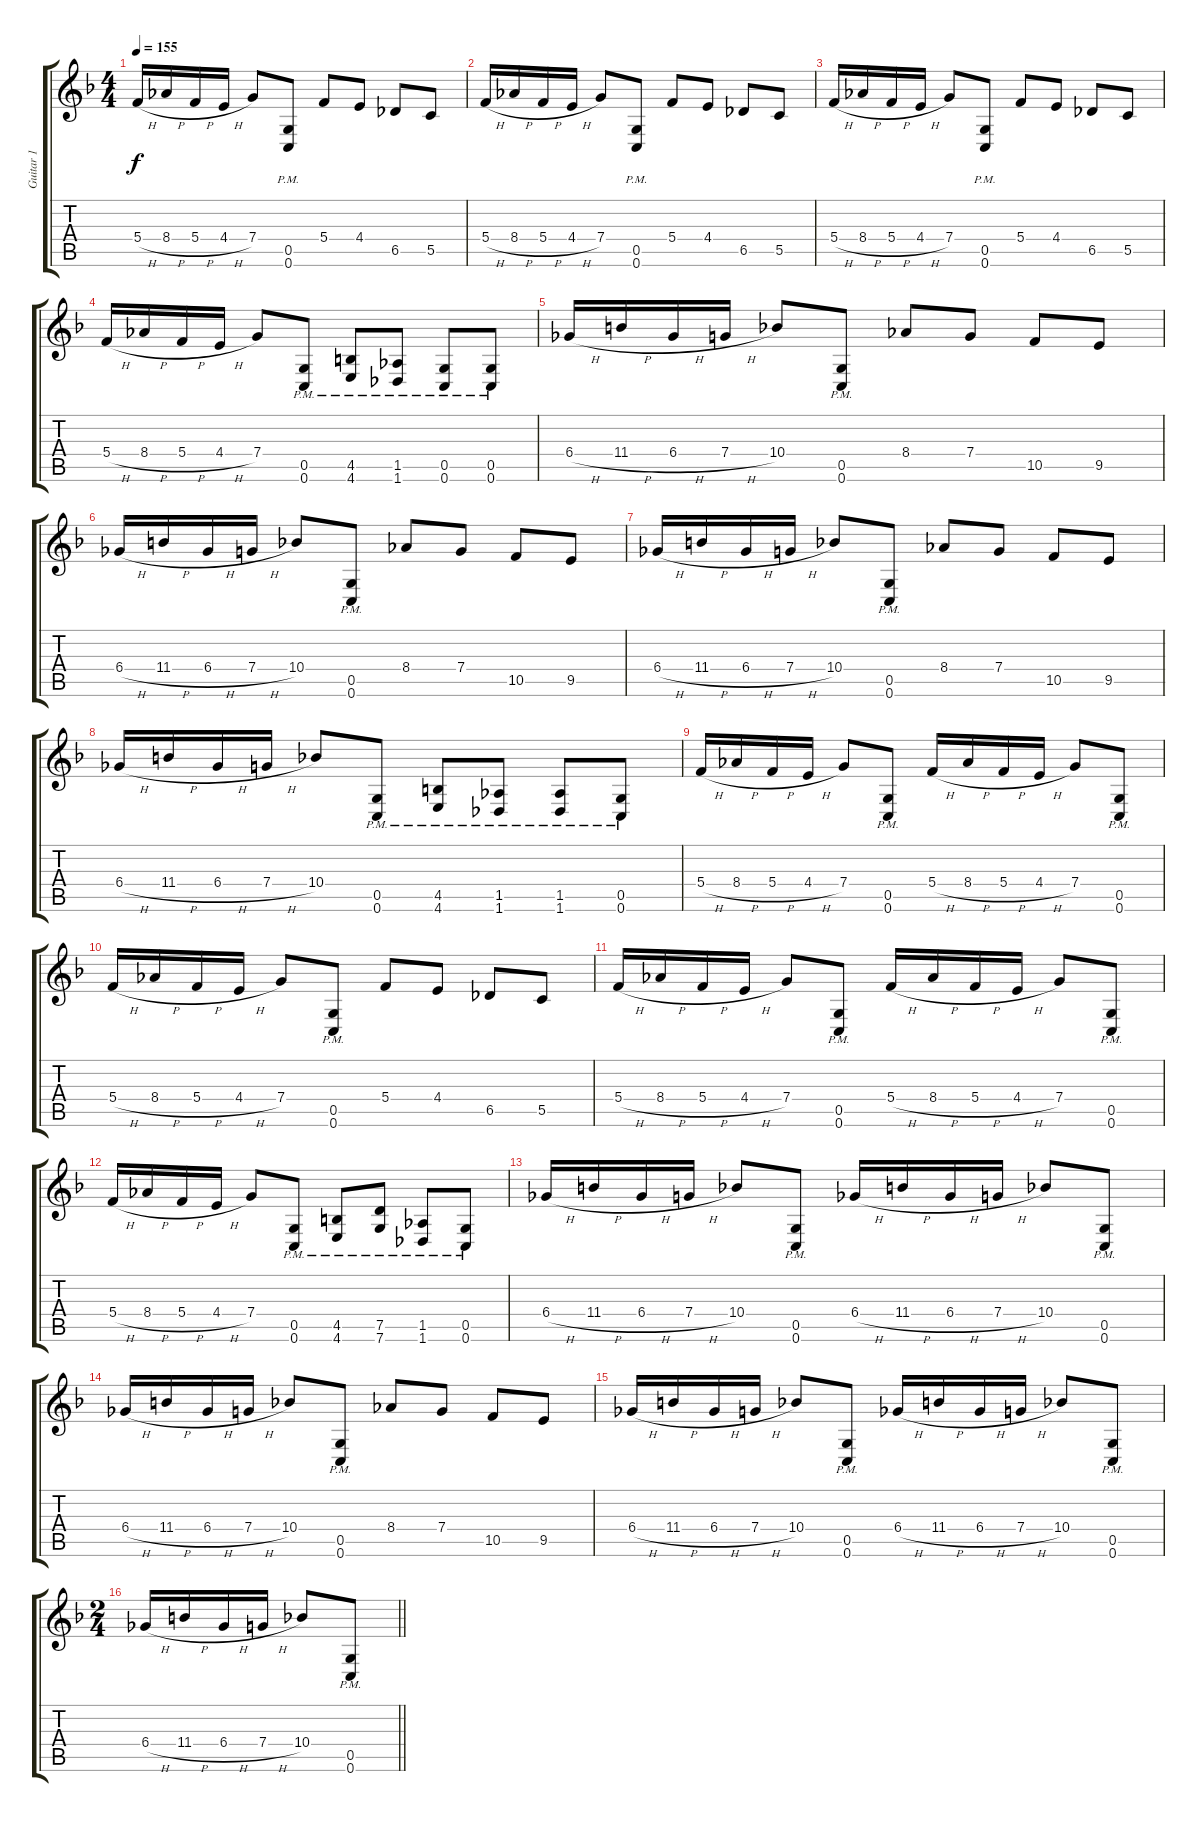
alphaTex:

\track ("Guitar 1" "Guitar 1") {instrument distortionguitar}
\staff {score tabs}
\tuning (D4 A3 F3 C3 G2 C2) {hide}
\ts (4 4)
\tempo 155
\clef g2
\ks f
5.4{h}.16{dy f} 8.4{h}.16 5.4{h}.16 4.4{h}.16 7.4.8 (0.5{pm} 0.6{pm}).8 5.4.8 4.4.8 6.5.8 5.5.8 |
5.4{h}.16 8.4{h}.16 5.4{h}.16 4.4{h}.16 7.4.8 (0.5{pm} 0.6{pm}).8 5.4.8 4.4.8 6.5.8 5.5.8 |
5.4{h}.16 8.4{h}.16 5.4{h}.16 4.4{h}.16 7.4.8 (0.5{pm} 0.6{pm}).8 5.4.8 4.4.8 6.5.8 5.5.8 |
5.4{h}.16 8.4{h}.16 5.4{h}.16 4.4{h}.16 7.4.8 (0.5{pm} 0.6{pm}).8 (4.5{pm} 4.6{pm}).8 (1.5{pm} 1.6{pm}).8 (0.5{pm} 0.6{pm}).8 (0.5{pm} 0.6{pm}).8 |
6.4{h}.16 11.4{h}.16 6.4{h}.16 7.4{h}.16 10.4.8 (0.5{pm} 0.6{pm}).8 8.4.8 7.4.8 10.5.8 9.5.8 |
6.4{h}.16 11.4{h}.16 6.4{h}.16 7.4{h}.16 10.4.8 (0.5{pm} 0.6{pm}).8 8.4.8 7.4.8 10.5.8 9.5.8 |
6.4{h}.16 11.4{h}.16 6.4{h}.16 7.4{h}.16 10.4.8 (0.5{pm} 0.6{pm}).8 8.4.8 7.4.8 10.5.8 9.5.8 |
6.4{h}.16 11.4{h}.16 6.4{h}.16 7.4{h}.16 10.4.8 (0.5{pm} 0.6{pm}).8 (4.5{pm} 4.6{pm}).8 (1.5{pm} 1.6{pm}).8 (1.5{pm} 1.6{pm}).8 (0.5{pm} 0.6{pm}).8 |
5.4{h}.16 8.4{h}.16 5.4{h}.16 4.4{h}.16 7.4.8 (0.5{pm} 0.6{pm}).8 5.4{h}.16 8.4{h}.16 5.4{h}.16 4.4{h}.16 7.4.8 (0.5{pm} 0.6{pm}).8 |
5.4{h}.16 8.4{h}.16 5.4{h}.16 4.4{h}.16 7.4.8 (0.5{pm} 0.6{pm}).8 5.4.8 4.4.8 6.5.8 5.5.8 |
5.4{h}.16 8.4{h}.16 5.4{h}.16 4.4{h}.16 7.4.8 (0.5{pm} 0.6{pm}).8 5.4{h}.16 8.4{h}.16 5.4{h}.16 4.4{h}.16 7.4.8 (0.5{pm} 0.6{pm}).8 |
5.4{h}.16 8.4{h}.16 5.4{h}.16 4.4{h}.16 7.4.8 (0.5{pm} 0.6{pm}).8 (4.5{pm} 4.6{pm}).8 (7.5{pm} 7.6{pm}).8 (1.5{pm} 1.6{pm}).8 (0.5{pm} 0.6{pm}).8 |
6.4{h}.16 11.4{h}.16 6.4{h}.16 7.4{h}.16 10.4.8 (0.5{pm} 0.6{pm}).8 6.4{h}.16 11.4{h}.16 6.4{h}.16 7.4{h}.16 10.4.8 (0.5{pm} 0.6{pm}).8 |
6.4{h}.16 11.4{h}.16 6.4{h}.16 7.4{h}.16 10.4.8 (0.5{pm} 0.6{pm}).8 8.4.8 7.4.8 10.5.8 9.5.8 |
6.4{h}.16 11.4{h}.16 6.4{h}.16 7.4{h}.16 10.4.8 (0.5{pm} 0.6{pm}).8 6.4{h}.16 11.4{h}.16 6.4{h}.16 7.4{h}.16 10.4.8 (0.5{pm} 0.6{pm}).8 |
\ts (2 4)
\barLineRight lightlight
6.4{h}.16 11.4{h}.16 6.4{h}.16 7.4{h}.16 10.4.8 (0.5{pm} 0.6{pm}).8
